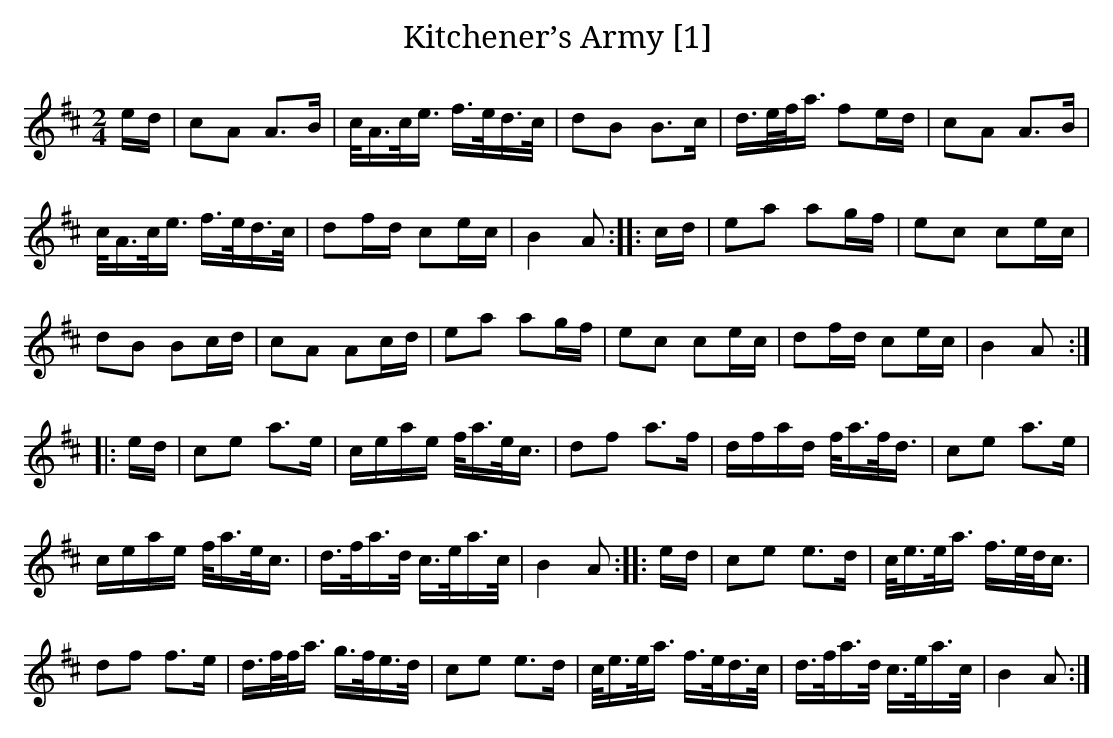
X:1
T:Kitchener’s Army [1]
M:2/4
L:1/16
K:Amix
ed|c2A2 A3B|c<Ac<e f>ed>c|d2B2 B3c|d>ef<a f2ed|c2A2 A3B|
c<Ac<e f>ed>c|d2fd c2ec|B4 A2:||:cd|e2a2 a2gf|e2c2 c2ec|
d2B2 B2cd|c2A2 A2cd|e2a2 a2gf|e2c2 c2ec|d2fd c2ec|B4A2:|
|:ed|c2e2 a3e|ceae f<ae<c|d2f2 a3f|dfad f<af<d|c2e2 a3e|
ceae f<ae<c|d>fa>d c>ea>c|B4 A2::ed|c2e2 e3d|c<ee<a f>ed<c|
d2f2 f3e|d>ff<a g>fe>d|c2e2 e3d|c<ee<a f>ed>c|d>fa>d c>ea>c|B4 A2:|
